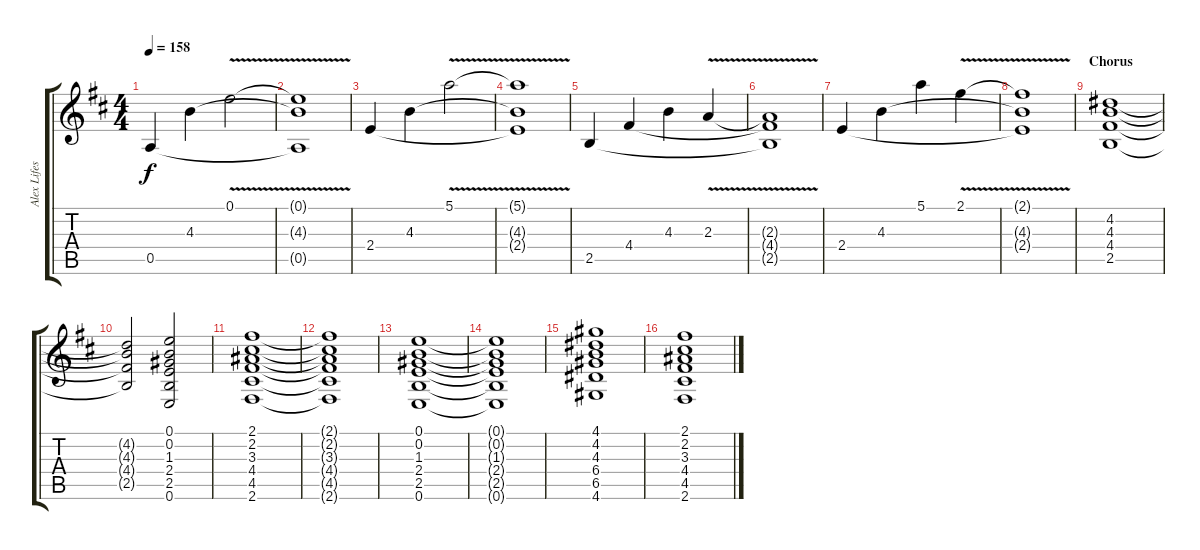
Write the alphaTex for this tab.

\track ("Alex Lifeson (rhythm guitar)" "Alex Lifes") {instrument overdrivenguitar}
\staff {score tabs}
\tuning (E4 B3 G3 D3 A2 E2) {hide}
\ts (4 4)
\tempo 158
\clef g2
\ks bminor
0.5.4{dy f} 4.3.4 0.1{v}.2 |
(0.1{t} 4.3{t} 0.5{t}).1 |
2.4.4 4.3.4 5.1{v}.2 |
(5.1{t} 4.3{t} 2.4{t}).1 |
2.5.4 4.4.4 4.3.4 2.3{v}.4 |
(2.3{t} 4.4{t} 2.5{t}).1 |
2.4.4 4.3.4 5.1.4 2.1{v}.4 |
(2.1{t} 4.3{t} 2.4{t}).1 |
\section ("" "Chorus")
(4.2 4.3 4.4 2.5).1 |
(4.2{t} 4.3{t} 4.4{t} 2.5{t}).2 (0.1 0.2 1.3 2.4 2.5 0.6).2 |
(2.1 2.2 3.3 4.4 4.5 2.6).1 |
(2.1{t} 2.2{t} 3.3{t} 4.4{t} 4.5{t} 2.6{t}).1 |
(0.1 0.2 1.3 2.4 2.5 0.6).1 |
(0.1{t} 0.2{t} 1.3{t} 2.4{t} 2.5{t} 0.6{t}).1 |
(4.1 4.2 4.3 6.4 6.5 4.6).1 |
(2.1 2.2 3.3 4.4 4.5 2.6).1
